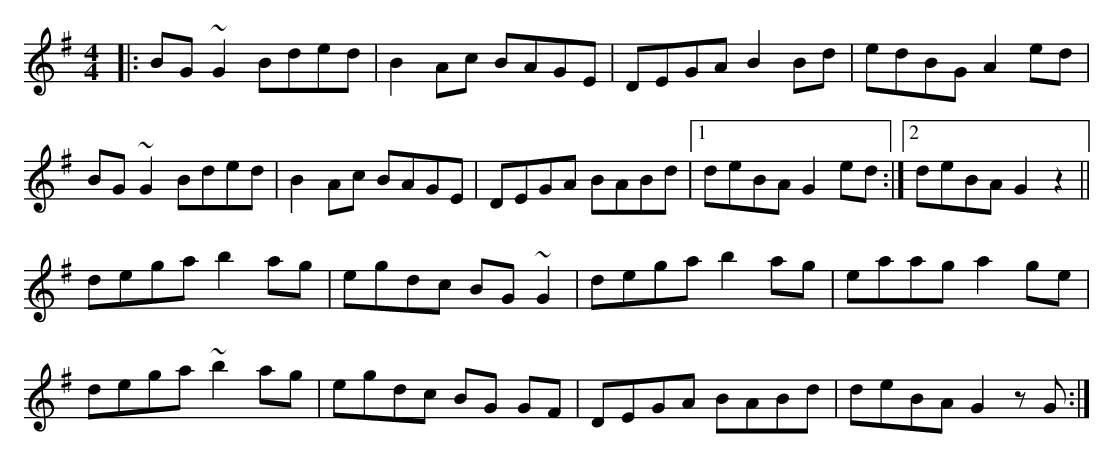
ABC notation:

X:1
M:4/4
K:G
|:BG ~G2 Bded|B2 Ac BAGE|DEGA B2 Bd|edBG A2 ed|
BG ~G2 Bded|B2 Ac BAGE|DEGA BABd|1 deBA G2 ed:|2 deBA G2 z2||
dega b2 ag|egdc BG ~G2|dega b2 ag|eaag a2 ge|
dega ~b2 ag|egdc BG GF|DEGA BABd|deBA G2 zG:|
